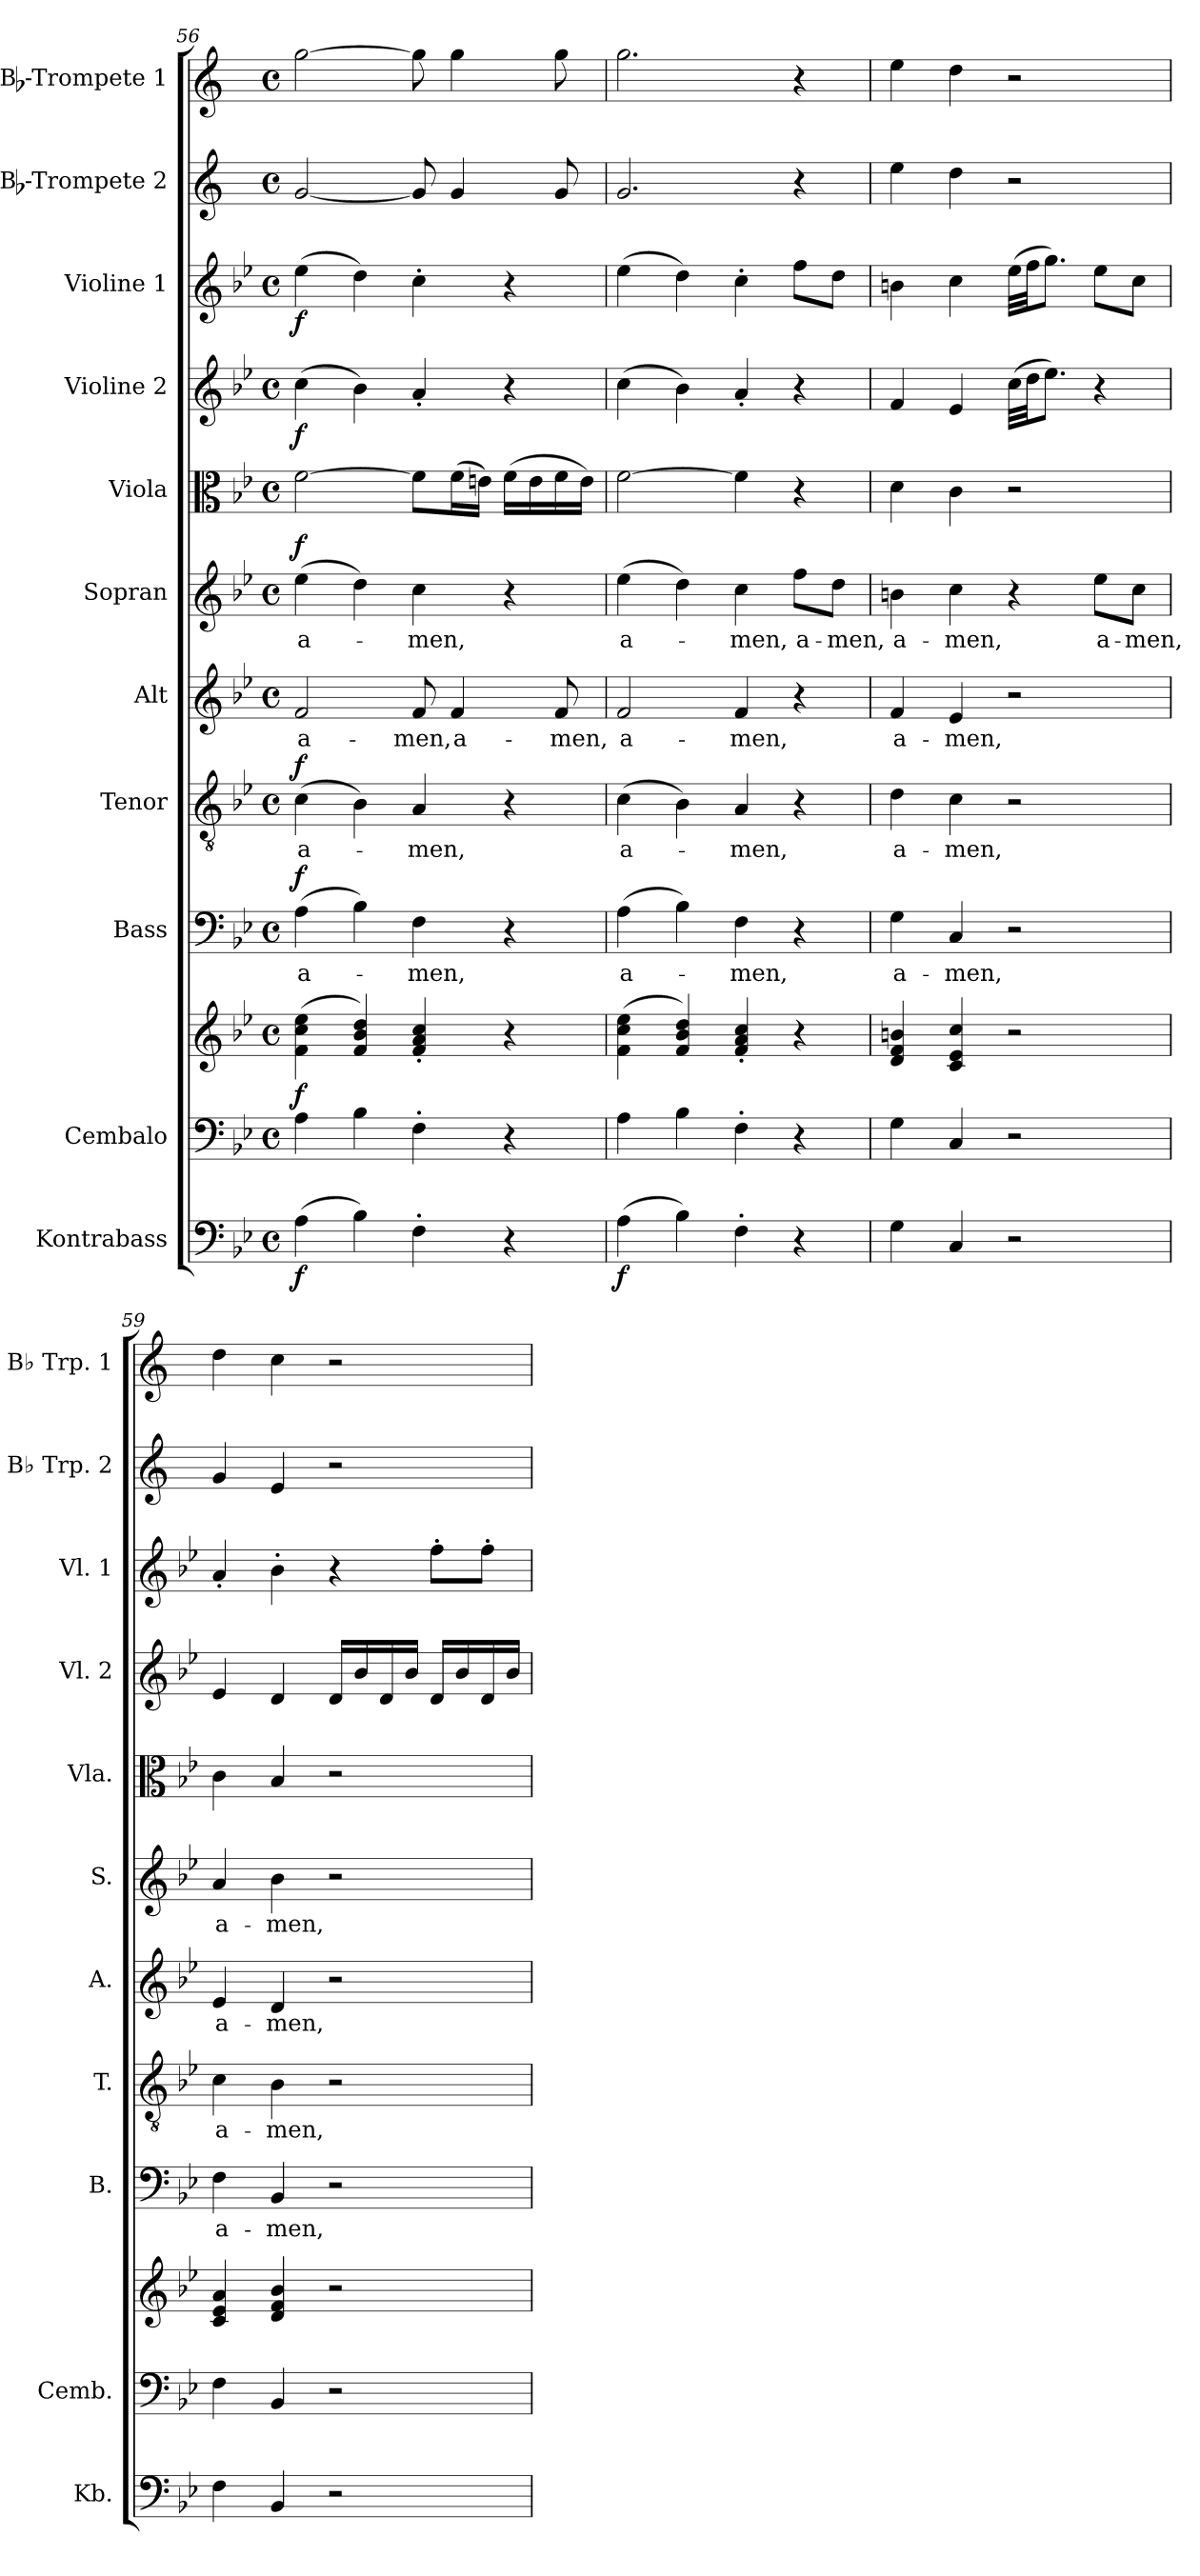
**kern	**dynam	**kern	**kern	**dynam	**kern	**text	**dynam	**kern	**text	**dynam	**kern	**text	**kern	**text	**dynam	**kern	**kern	**dynam	**kern	**dynam	**kern	**kern
*part11	*part11	*part10	*part10	*part10	*part9	*part9	*part9	*part8	*part8	*part8	*part7	*part7	*part6	*part6	*part6	*part5	*part4	*part4	*part3	*part3	*part2	*part1
*staff12	*staff12	*staff11	*staff10	*staff10/11	*staff9	*staff9	*staff9	*staff8	*staff8	*staff8	*staff7	*staff7	*staff6	*staff6	*staff6	*staff5	*staff4	*staff4	*staff3	*staff3	*staff2	*staff1
*I"Kontrabass	*	*I"Cembalo	*	*	*I"Bass	*	*	*I"Tenor	*	*	*I"Alt	*	*I"Sopran	*	*	*I"Viola	*I"Violine 2	*	*I"Violine 1	*	*I"Bb-Trompete 2	*I"Bb-Trompete 1
*I'Kb.	*	*I'Cemb.	*	*	*I'B.	*	*	*I'T.	*	*	*I'A.	*	*I'S.	*	*	*I'Vla.	*I'Vl. 2	*	*I'Vl. 1	*	*I'Bb Trp. 2	*I'Bb Trp. 1
!!LO:PB:g=z
*clefF4	*	*clefF4	*clefG2	*	*clefF4	*	*	*clefGv2	*	*	*clefG2	*	*clefG2	*	*	*clefC3	*clefG2	*	*clefG2	*	*clefG2	*clefG2
*ITrd7c12	*	*	*	*	*	*	*	*	*	*	*	*	*	*	*	*	*	*	*	*	*ITrd1c2	*ITrd1c2
*k[b-e-]	*	*k[b-e-]	*k[b-e-]	*	*k[b-e-]	*	*	*k[b-e-]	*	*	*k[b-e-]	*	*k[b-e-]	*	*	*k[b-e-]	*k[b-e-]	*	*k[b-e-]	*	*k[b-e-]	*k[b-e-]
*B-:	*	*B-:	*B-:	*	*B-:	*	*	*B-:	*	*	*B-:	*	*B-:	*	*	*B-:	*B-:	*	*B-:	*	*B-:	*B-:
*M4/4	*	*M4/4	*M4/4	*	*M4/4	*	*	*M4/4	*	*	*M4/4	*	*M4/4	*	*	*M4/4	*M4/4	*	*M4/4	*	*M4/4	*M4/4
*met(c)	*	*met(c)	*met(c)	*	*met(c)	*	*	*met(c)	*	*	*met(c)	*	*met(c)	*	*	*met(c)	*met(c)	*	*met(c)	*	*met(c)	*met(c)
=56	=56	=56	=56	=56	=56	=56	=56	=56	=56	=56	=56	=56	=56	=56	=56	=56	=56	=56	=56	=56	=56	=56
!	!LO:DY:b	!	!	!LO:DY:b	!	!LO:LY:b	!LO:DY:a	!	!LO:LY:b	!LO:DY:a	!	!LO:LY:b	!	!LO:LY:b	!LO:DY:a	!	!	!LO:DY:b	!	!LO:DY:b	!	!
(>4AA\	f	4A\	(>4f\ 4cc\ 4ee-\	f	(>4A\	a-	f	(>4c\	a-	f	2f/	a-	(>4ee-\	a-	f	[2f\	(>4cc\	f	(>4ee-\	f	[2f/	[2ff\
4BB-\)	.	4B-\	4f/ 4b-/ 4dd/)	.	4B-\)	.	.	4B-\)	.	.	.	.	4dd\)	.	.	.	4b-\)	.	4dd\)	.	.	.
!	!	!	!	!	!	!LO:LY:b	!	!	!LO:LY:b	!	!	!LO:LY:b	!	!LO:LY:b	!	!	!	!	!	!	!	!
4FF'>\	.	4F'>\	4f/'< 4a/'< 4cc/'<	.	4F\	-men,	.	4A/	-men,	.	8f/	-men,	4cc\	-men,	.	8f\L]	4a'</	.	4cc'>\	.	8f/]	8ff\]
!	!	!	!	!	!	!	!	!	!	!	!	!LO:LY:b	!	!	!	!	!	!	!	!	!	!
.	.	.	.	.	.	.	.	.	.	.	4f/	a-	.	.	.	(>16f\L	.	.	.	.	4f/	4ff\
.	.	.	.	.	.	.	.	.	.	.	.	.	.	.	.	16en\JJ)	.	.	.	.	.	.
4r	.	4r	4r	.	4r	.	.	4r	.	.	.	.	4r	.	.	(>16f\LL	4r	.	4r	.	.	.
.	.	.	.	.	.	.	.	.	.	.	.	.	.	.	.	16e\	.	.	.	.	.	.
!	!	!	!	!	!	!	!	!	!	!	!	!LO:LY:b	!	!	!	!	!	!	!	!	!	!
.	.	.	.	.	.	.	.	.	.	.	8f/	-men,	.	.	.	16f\	.	.	.	.	8f/	8ff\
.	.	.	.	.	.	.	.	.	.	.	.	.	.	.	.	16e\JJ)	.	.	.	.	.	.
=57	=57	=57	=57	=57	=57	=57	=57	=57	=57	=57	=57	=57	=57	=57	=57	=57	=57	=57	=57	=57	=57	=57
!	!LO:DY:b	!	!	!	!	!LO:LY:b	!	!	!LO:LY:b	!	!	!LO:LY:b	!	!LO:LY:b	!	!	!	!	!	!	!	!
(>4AA\	f	4A\	(>4f\ 4cc\ 4ee-\	.	(>4A\	a-	.	(>4c\	a-	.	2f/	a-	(>4ee-\	a-	.	[2f\	(>4cc\	.	(>4ee-\	.	2.f/	2.ff\
4BB-\)	.	4B-\	4f/ 4b-/ 4dd/)	.	4B-\)	.	.	4B-\)	.	.	.	.	4dd\)	.	.	.	4b-\)	.	4dd\)	.	.	.
!	!	!	!	!	!	!LO:LY:b	!	!	!LO:LY:b	!	!	!LO:LY:b	!	!LO:LY:b	!	!	!	!	!	!	!	!
4FF'>\	.	4F'>\	4f/'< 4a/'< 4cc/'<	.	4F\	-men,	.	4A/	-men,	.	4f/	-men,	4cc\	-men,	.	4f\]	4a'</	.	4cc'>\	.	.	.
!	!	!	!	!	!	!	!	!	!	!	!	!	!	!LO:LY:b	!	!	!	!	!	!	!	!
4r	.	4r	4r	.	4r	.	.	4r	.	.	4r	.	8ff\L	a-	.	4r	4r	.	8ff\L	.	4r	4r
!	!	!	!	!	!	!	!	!	!	!	!	!	!	!LO:LY:b	!	!	!	!	!	!	!	!
.	.	.	.	.	.	.	.	.	.	.	.	.	8dd\J	-men,	.	.	.	.	8dd\J	.	.	.
=58	=58	=58	=58	=58	=58	=58	=58	=58	=58	=58	=58	=58	=58	=58	=58	=58	=58	=58	=58	=58	=58	=58
!	!	!	!	!	!	!LO:LY:b	!	!	!LO:LY:b	!	!	!LO:LY:b	!	!LO:LY:b	!	!	!	!	!	!	!	!
4GG\	.	4G\	4d/ 4f/ 4bn/	.	4G\	a-	.	4d\	a-	.	4f/	a-	4bn\	a-	.	4d\	4f/	.	4bn\	.	4dd\	4dd\
!	!	!	!	!	!	!LO:LY:b	!	!	!LO:LY:b	!	!	!LO:LY:b	!	!LO:LY:b	!	!	!	!	!	!	!	!
4CC/	.	4C/	4c/ 4e-/ 4cc/	.	4C/	-men,	.	4c\	-men,	.	4e-/	-men,	4cc\	-men,	.	4c\	4e-/	.	4cc\	.	4cc\	4cc\
2r	.	2r	2r	.	2r	.	.	2r	.	.	2r	.	4r	.	.	2r	(>32cc\LLL	.	(>32ee-\LLL	.	2r	2r
.	.	.	.	.	.	.	.	.	.	.	.	.	.	.	.	.	32dd\JJ	.	32ff\JJ	.	.	.
.	.	.	.	.	.	.	.	.	.	.	.	.	.	.	.	.	8.ee-\J)	.	8.gg\J)	.	.	.
!	!	!	!	!	!	!	!	!	!	!	!	!	!	!LO:LY:b	!	!	!	!	!	!	!	!
.	.	.	.	.	.	.	.	.	.	.	.	.	8ee-\L	a-	.	.	4r	.	8ee-\L	.	.	.
!	!	!	!	!	!	!	!	!	!	!	!	!	!	!LO:LY:b	!	!	!	!	!	!	!	!
.	.	.	.	.	.	.	.	.	.	.	.	.	8cc\J	-men,	.	.	.	.	8cc\J	.	.	.
=59	=59	=59	=59	=59	=59	=59	=59	=59	=59	=59	=59	=59	=59	=59	=59	=59	=59	=59	=59	=59	=59	=59
!	!	!	!	!	!	!LO:LY:b	!	!	!LO:LY:b	!	!	!LO:LY:b	!	!LO:LY:b	!	!	!	!	!	!	!	!
4FF\	.	4F\	4c/ 4e-/ 4a/	.	4F\	a-	.	4c\	a-	.	4e-/	a-	4a/	a-	.	4c\	4e-/	.	4a'</	.	4f/	4cc\
!	!	!	!	!	!	!LO:LY:b	!	!	!LO:LY:b	!	!	!LO:LY:b	!	!LO:LY:b	!	!	!	!	!	!	!	!
4BBB-/	.	4BB-/	4d/ 4f/ 4b-/	.	4BB-/	-men,	.	4B-\	-men,	.	4d/	-men,	4b-\	-men,	.	4B-/	4d/	.	4b-'>\	.	4d/	4b-\
2r	.	2r	2r	.	2r	.	.	2r	.	.	2r	.	2r	.	.	2r	16d/LL	.	4r	.	2r	2r
.	.	.	.	.	.	.	.	.	.	.	.	.	.	.	.	.	16b-/	.	.	.	.	.
.	.	.	.	.	.	.	.	.	.	.	.	.	.	.	.	.	16d/	.	.	.	.	.
.	.	.	.	.	.	.	.	.	.	.	.	.	.	.	.	.	16b-/JJ	.	.	.	.	.
.	.	.	.	.	.	.	.	.	.	.	.	.	.	.	.	.	16d/LL	.	8ff'>\L	.	.	.
.	.	.	.	.	.	.	.	.	.	.	.	.	.	.	.	.	16b-/	.	.	.	.	.
.	.	.	.	.	.	.	.	.	.	.	.	.	.	.	.	.	16d/	.	8ff'>\J	.	.	.
.	.	.	.	.	.	.	.	.	.	.	.	.	.	.	.	.	16b-/JJ	.	.	.	.	.
=	=	=	=	=	=	=	=	=	=	=	=	=	=	=	=	=	=	=	=	=	=	=
*-	*-	*-	*-	*-	*-	*-	*-	*-	*-	*-	*-	*-	*-	*-	*-	*-	*-	*-	*-	*-	*-	*-
